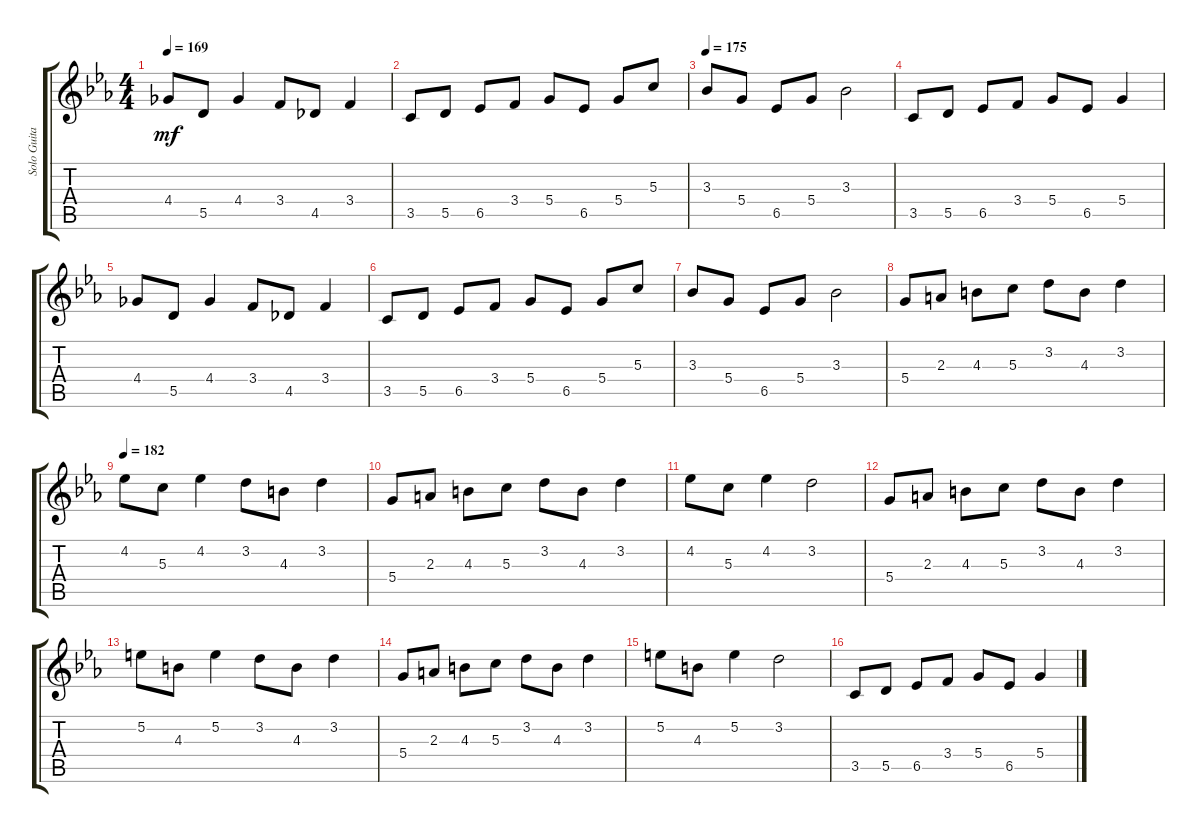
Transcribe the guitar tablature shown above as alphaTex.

\track ("Solo Guitar 1 (Ritchie Blackmore)" "Solo Guita") {instrument distortionguitar}
\staff {score tabs}
\tuning (E4 B3 G3 D3 A2 E2) {hide}
\ts (4 4)
\tempo 169
\clef g2
\ks cminor
4.4.8{dy mf} 5.5.8 4.4.4 3.4.8 4.5.8 3.4.4 |
3.5.8 5.5.8 6.5.8 3.4.8 5.4.8 6.5.8 5.4.8 5.3.8 |
\tempo 175
3.3.8 5.4.8 6.5.8 5.4.8 3.3.2 |
3.5.8 5.5.8 6.5.8 3.4.8 5.4.8 6.5.8 5.4.4 |
4.4.8 5.5.8 4.4.4 3.4.8 4.5.8 3.4.4 |
3.5.8 5.5.8 6.5.8 3.4.8 5.4.8 6.5.8 5.4.8 5.3.8 |
3.3.8 5.4.8 6.5.8 5.4.8 3.3.2 |
5.4.8 2.3.8 4.3.8 5.3.8 3.2.8 4.3.8 3.2.4 |
\tempo 182
4.2.8 5.3.8 4.2.4 3.2.8 4.3.8 3.2.4 |
5.4.8 2.3.8 4.3.8 5.3.8 3.2.8 4.3.8 3.2.4 |
4.2.8 5.3.8 4.2.4 3.2.2 |
5.4.8 2.3.8 4.3.8 5.3.8 3.2.8 4.3.8 3.2.4 |
5.2.8 4.3.8 5.2.4 3.2.8 4.3.8 3.2.4 |
5.4.8 2.3.8 4.3.8 5.3.8 3.2.8 4.3.8 3.2.4 |
5.2.8 4.3.8 5.2.4 3.2.2 |
3.5.8 5.5.8 6.5.8 3.4.8 5.4.8 6.5.8 5.4.4
